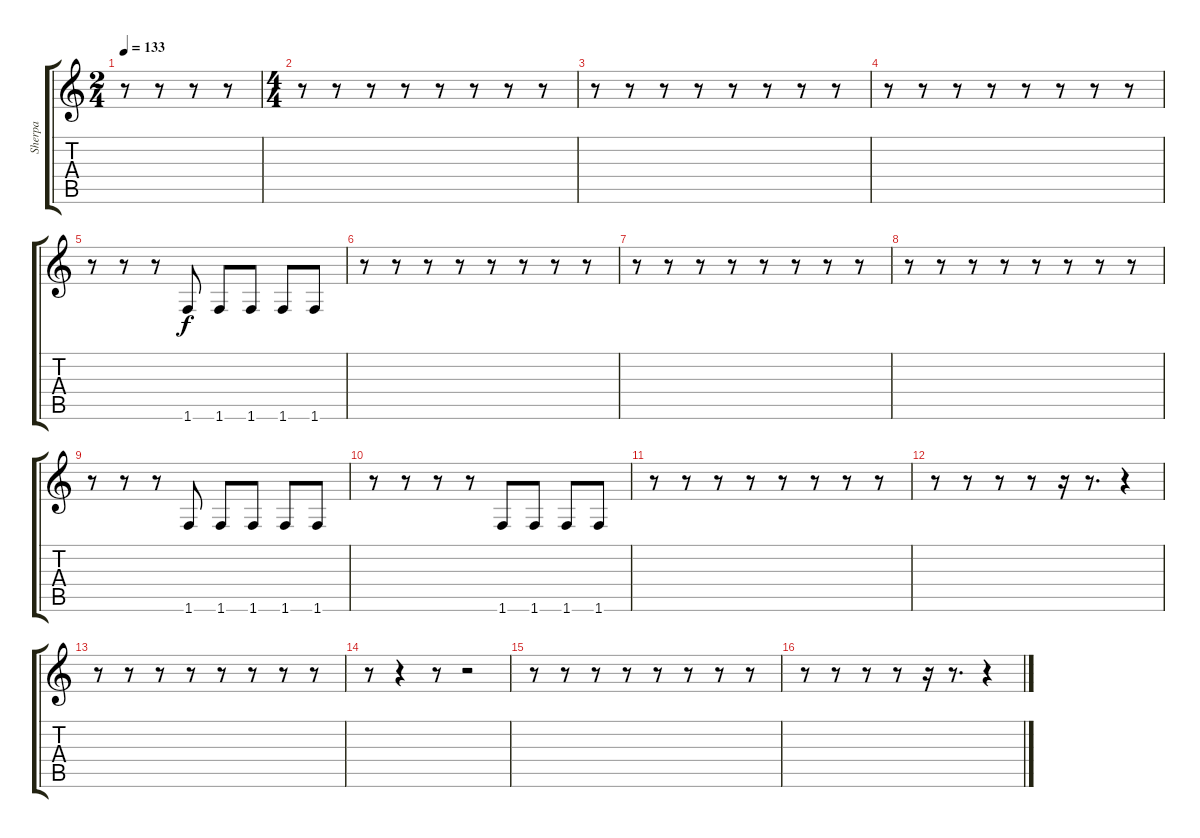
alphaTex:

\track ("Sherpa" "Sherpa") {instrument electricbasspick}
\staff {score tabs}
\tuning (E4 B3 G3 D3 A2 E2) {hide}
\ts (2 4)
\tempo 133
\clef g2
\ks c
r.8{dy f} r.8 r.8 r.8 |
\ts (4 4)
r.8 r.8 r.8 r.8 r.8 r.8 r.8 r.8 |
r.8 r.8 r.8 r.8 r.8 r.8 r.8 r.8 |
r.8 r.8 r.8 r.8 r.8 r.8 r.8 r.8 |
r.8 r.8 r.8 1.6.8 1.6.8 1.6.8 1.6.8 1.6.8 |
r.8 r.8 r.8 r.8 r.8 r.8 r.8 r.8 |
r.8 r.8 r.8 r.8 r.8 r.8 r.8 r.8 |
r.8 r.8 r.8 r.8 r.8 r.8 r.8 r.8 |
r.8 r.8 r.8 1.6.8 1.6.8 1.6.8 1.6.8 1.6.8 |
r.8 r.8 r.8 r.8 1.6.8 1.6.8 1.6.8 1.6.8 |
r.8 r.8 r.8 r.8 r.8 r.8 r.8 r.8 |
r.8 r.8 r.8 r.8 r.16 r.8{d} r.4 |
r.8 r.8 r.8 r.8 r.8 r.8 r.8 r.8 |
r.8 r.4 r.8 r.2 |
r.8 r.8 r.8 r.8 r.8 r.8 r.8 r.8 |
r.8 r.8 r.8 r.8 r.16 r.8{d} r.4
